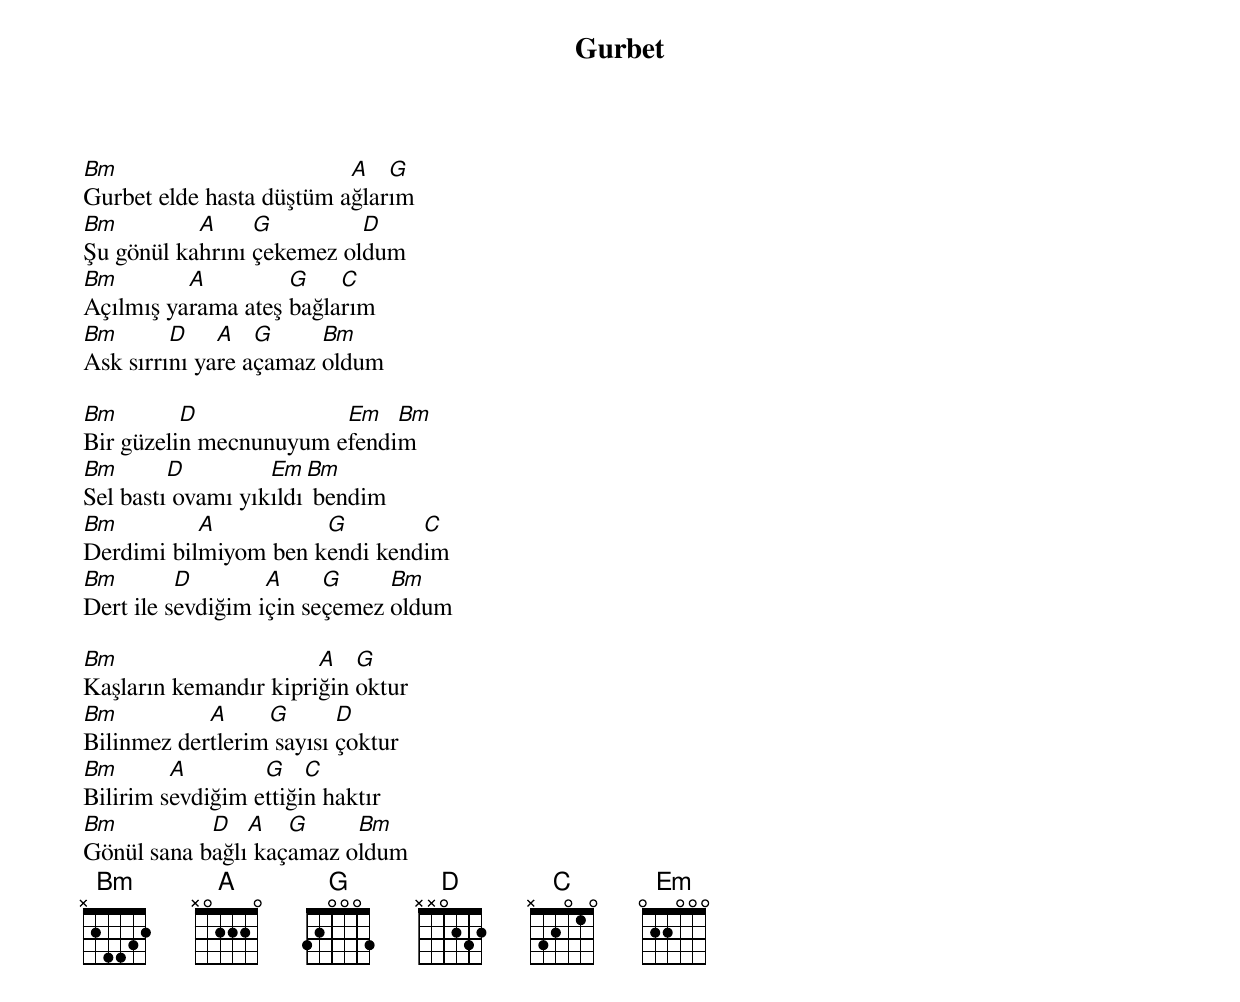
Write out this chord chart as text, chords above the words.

{title: Gurbet}
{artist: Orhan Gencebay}

Bm                        A   G
Gurbet elde hasta düştüm ağlarım
Bm         A     G         D
Şu gönül kahrını çekemez oldum
Bm        A         G    C
Açılmış yarama ateş bağlarım
Bm       D    A   G     Bm
Ask sırrını yare açamaz oldum

Bm        D             Em   Bm
Bir güzelin mecnunuyum efendim
Bm       D         Em  Bm
Sel bastı ovamı yıkıldı bendim
Bm         A          G        C
Derdimi bilmiyom ben kendi kendim
Bm        D        A     G     Bm
Dert ile sevdiğim için seçemez oldum

Bm                     A   G
Kaşların kemandır kipriğin oktur
Bm          A     G       D
Bilinmez dertlerim sayısı çoktur
Bm       A        G    C
Bilirim sevdiğim ettiğin haktır
Bm          D   A   G     Bm
Gönül sana bağlı kaçamaz oldum
